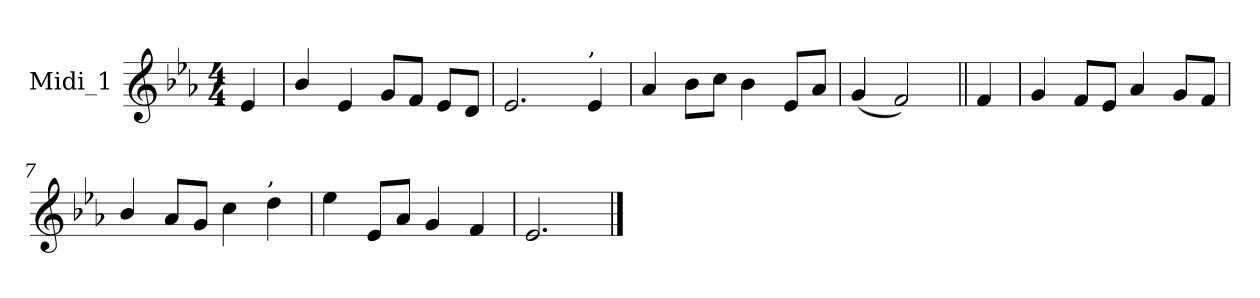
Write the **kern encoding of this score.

**kern
*part1
*staff1
*I"Midi_1
*clefG2
*k[b-e-a-]
*E-:
*M4/4
=
4e-
=1
4b-/
4e-
8gL
8fJ
8e-L
8dJ
=2
2.e-
!LO:TX:a:t=,
4e-
=3
4a-
8b-L
8ccJ
4b-
8e-L
8a-J
=4
(<4g
2f)
!!LO:LB:g=z
=5||
4f
=6
4g
8fL
8e-J
4a-
8gL
8fJ
=7
4b-/
8a-L
8gJ
4cc
!LO:TX:a:t=,
4dd
=8
4ee-
8e-L
8a-J
4g
4f
=9
2.e-
==
*-
